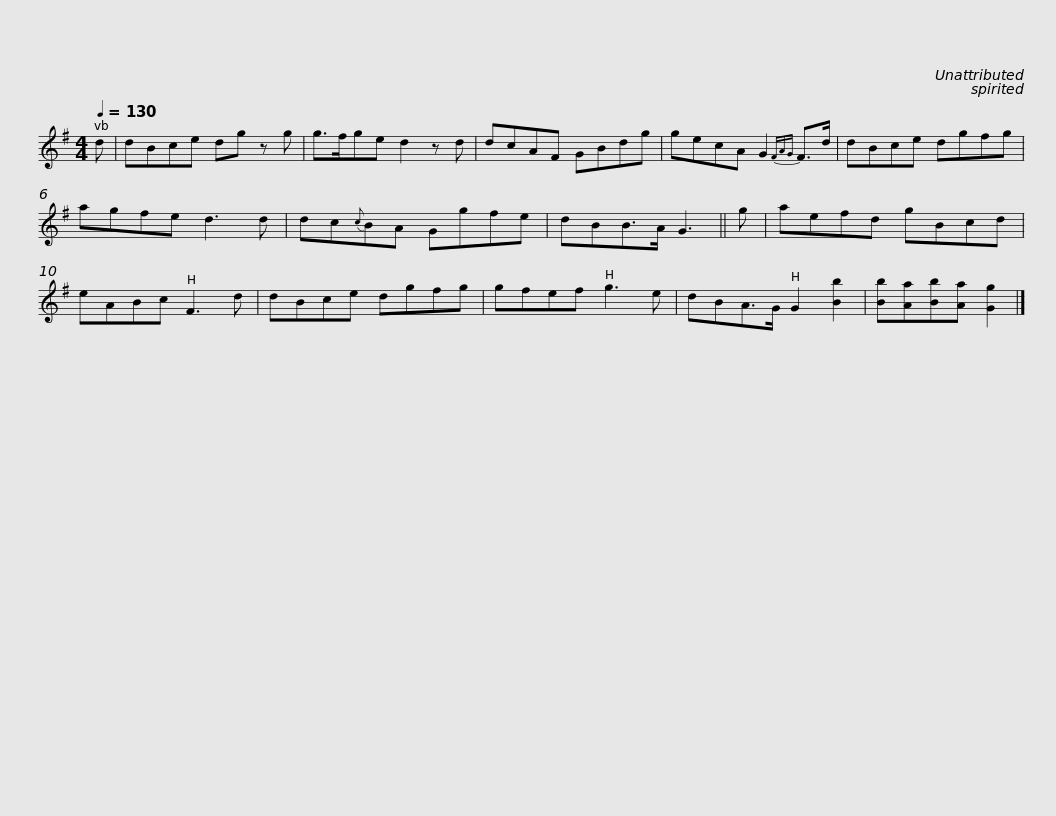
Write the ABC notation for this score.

X:1
L:1/8
Q:1/4=130
M:4/4
I:linebreak $
K:G
V:1 treble
V:1
 d | dBce dg z g | g>fge d2 z d | dcAF GBdg | gecA G2{FAG} F>d | %5
 dBce dgfg |$ agfe d3 d | dc{c}BA Ggfe | dBB>A G3 || g | %10
 aefd gBcd | eABc F3 d |$ dBce dgfg | gfef g3 e | dBA>G G2 [Bb]2 | %15
 [Bb][Aa][Bb][Aa] [Gg]2 |] %16
